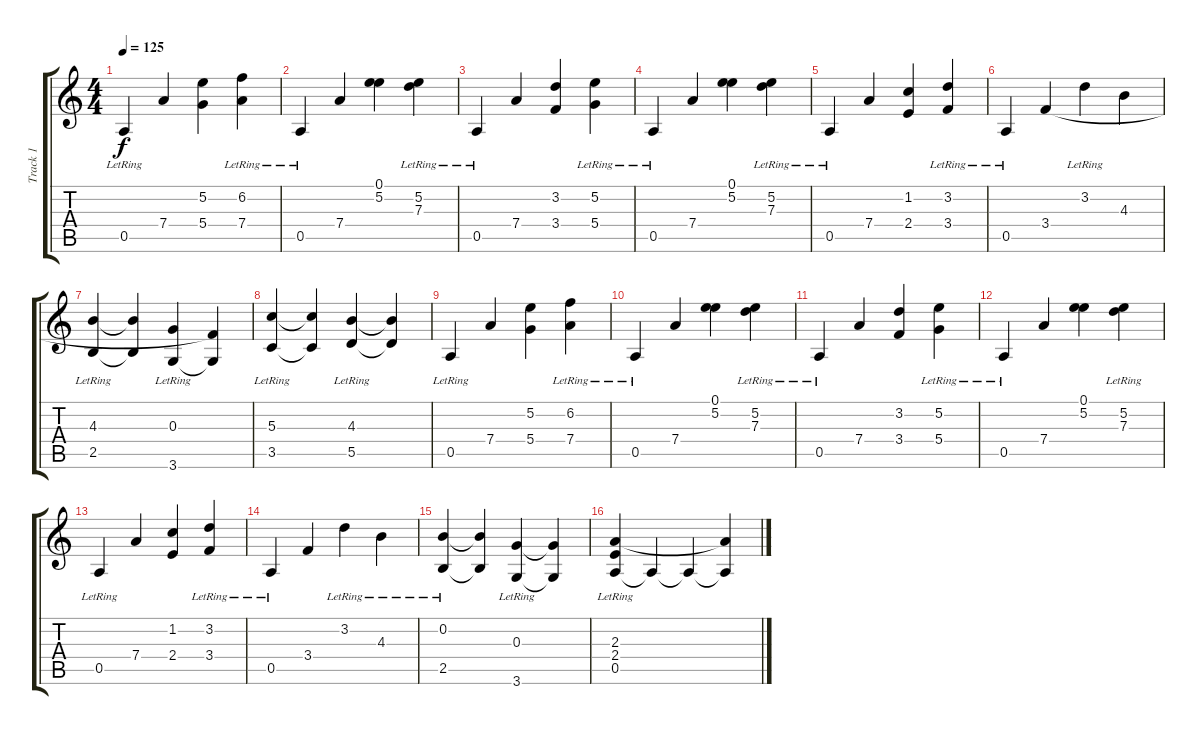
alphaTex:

\track ("Track 1" "Track 1") {instrument acousticguitarsteel}
\staff {score tabs}
\tuning (E4 B3 G3 D3 A2 E2) {hide}
\ts (4 4)
\tempo 125
\clef g2
\ks c
0.5{lr}.4{dy f} 7.4.4 (5.2 5.4).4 (6.2{lr} 7.4{lr}).4 |
0.5{lr}.4 7.4.4 (0.1 5.2).4 (5.2 7.3{lr}).4 |
0.5{lr}.4 7.4.4 (3.2 3.4).4 (5.2{lr} 5.4{lr}).4 |
0.5{lr}.4 7.4.4 (0.1 5.2).4 (5.2 7.3{lr}).4 |
0.5{lr}.4 7.4.4 (1.2 2.4).4 (3.2{lr} 3.4{lr}).4 |
0.5{lr}.4 3.4.4 3.2{lr}.4 4.3.4 |
(4.3{lr} 2.5).4 (4.3{t} 2.5{t}).4 (0.3 3.6{lr}).4 (3.4{t} 3.6{t}).4 |
(5.3{lr} 3.5).4 (5.3{t} 3.5{t}).4 (4.3 5.5{lr}).4 (4.3{t} 5.5{t}).4 |
0.5{lr}.4 7.4.4 (5.2 5.4).4 (6.2{lr} 7.4{lr}).4 |
0.5{lr}.4 7.4.4 (0.1 5.2).4 (5.2 7.3{lr}).4 |
0.5{lr}.4 7.4.4 (3.2 3.4).4 (5.2{lr} 5.4{lr}).4 |
0.5{lr}.4 7.4.4 (0.1 5.2).4 (5.2 7.3{lr}).4 |
0.5{lr}.4 7.4.4 (1.2 2.4).4 (3.2{lr} 3.4{lr}).4 |
0.5{lr}.4 3.4.4 3.2{lr}.4 4.3{lr}.4 |
(0.2{lr} 2.5{lr}).4 (0.2{t} 2.5{t}).4 (0.3{lr} 3.6{lr}).4 (0.3{t} 3.6{t}).4 |
(2.3{lr} 2.4{lr} 0.5{lr}).4 0.5{t}.4 0.5{t}.4 (2.3{t} 0.5{t}).4
